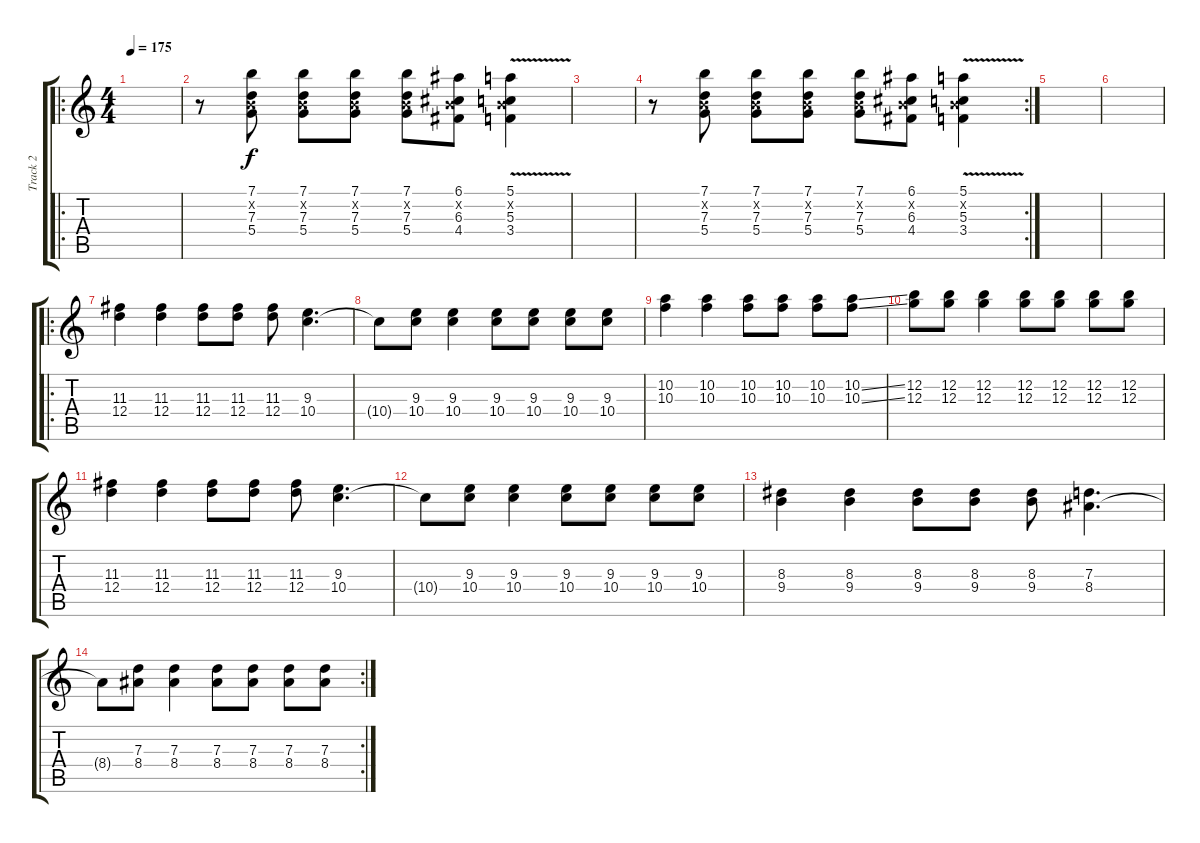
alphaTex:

\track ("Track 2" "Track 2") {instrument distortionguitar}
\staff {score tabs}
\tuning (E4 B3 G3 D3 A2 E2) {hide}
\ro
\ts (4 4)
\tempo 175
\clef g2
\ks c
|
r.8 (7.1 0.2{x} 7.3 5.4).8 (7.1 0.2{x} 7.3 5.4).8 (7.1 0.2{x} 7.3 5.4).8 (7.1 0.2{x} 7.3 5.4).8 (6.1 0.2{x} 6.3 4.4).8 (5.1{v} 0.2{x} 5.3 3.4{v}).4 |
|
\rc 2
r.8 (7.1 0.2{x} 7.3 5.4).8 (7.1 0.2{x} 7.3 5.4).8 (7.1 0.2{x} 7.3 5.4).8 (7.1 0.2{x} 7.3 5.4).8 (6.1 0.2{x} 6.3 4.4).8 (5.1 0.2{x} 5.3 3.4{v}).4 |
|
|
\ro
(11.3 12.4).4 (11.3 12.4).4 (11.3 12.4).8 (11.3 12.4).8 (11.3 12.4).8 (9.3 10.4).4{d} |
10.4{t}.8 (9.3 10.4).8 (9.3 10.4).4 (9.3 10.4).8 (9.3 10.4).8 (9.3 10.4).8 (9.3 10.4).8 |
(10.2 10.3).4 (10.2 10.3).4 (10.2 10.3).8 (10.2 10.3).8 (10.2 10.3).8 (10.2{ss} 10.3{ss}).8 |
(12.2 12.3).8 (12.2 12.3).8 (12.2 12.3).4 (12.2 12.3).8 (12.2 12.3).8 (12.2 12.3).8 (12.2 12.3).8 |
(11.3 12.4).4 (11.3 12.4).4 (11.3 12.4).8 (11.3 12.4).8 (11.3 12.4).8 (9.3 10.4).4{d} |
10.4{t}.8 (9.3 10.4).8 (9.3 10.4).4 (9.3 10.4).8 (9.3 10.4).8 (9.3 10.4).8 (9.3 10.4).8 |
(8.3 9.4).4 (8.3 9.4).4 (8.3 9.4).8 (8.3 9.4).8 (8.3 9.4).8 (7.3 8.4).4{d} |
\rc 2
8.4{t}.8 (7.3 8.4).8 (7.3 8.4).4 (7.3 8.4).8 (7.3 8.4).8 (7.3 8.4).8 (7.3 8.4).8
